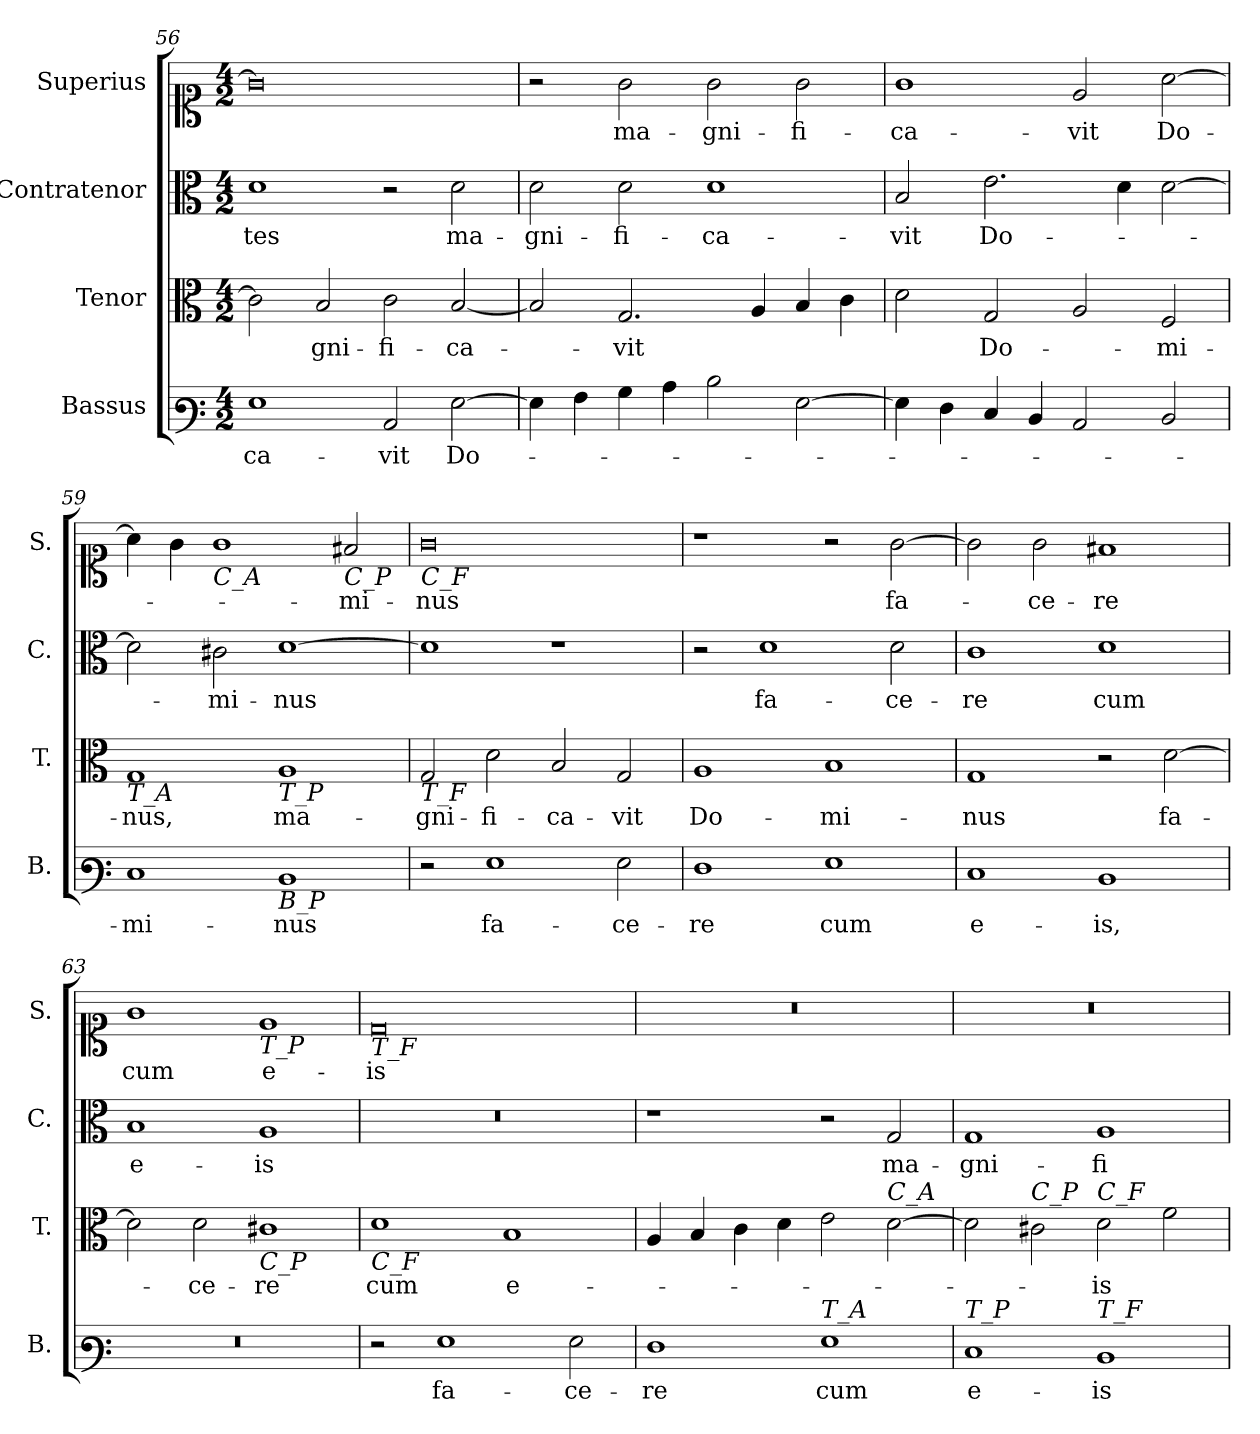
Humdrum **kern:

**kern	**text	**kern	**text	**kern	**text	**kern	**text
*part4	*part4	*part3	*part3	*part2	*part2	*part1	*part1
*staff4	*staff4	*staff3	*staff3	*staff2	*staff2	*staff1	*staff1
*I"Bassus	*	*I"Tenor	*	*I"Contratenor	*	*I"Superius	*
*I'B.	*	*I'T.	*	*I'C.	*	*I'S.	*
*clefF3	*	*clefC3	*	*clefC3	*	*clefC1	*
*k[]	*	*k[]	*	*k[]	*	*k[]	*
*M4/2	*	*M4/2	*	*M4/2	*	*M4/2	*
=56	=56	=56	=56	=56	=56	=56	=56
!	!LO:LY:b	!	!	!	!LO:LY:b	!	!
1G	-ca-	2c\]	.	1d	-tes	0g]	.
!	!	!	!LO:LY:b	!	!	!	!
.	.	2B/	-gni-	.	.	.	.
!	!LO:LY:b	!	!LO:LY:b	!	!	!	!
2C/	-vit	2c\	-fi-	2r	.	.	.
!	!LO:LY:b	!	!LO:LY:b	!	!LO:LY:b	!	!
[2G\	Do-	[2B/	-ca-	2d\	ma-	.	.
=57	=57	=57	=57	=57	=57	=57	=57
!	!	!	!	!	!LO:LY:b	!	!
4G\]	.	2B/]	.	2d\	-gni-	2r	.
4A\	.	.	.	.	.	.	.
!	!	!	!LO:LY:b	!	!LO:LY:b	!	!LO:LY:b
4B\	.	2.G/	-vit	2d\	-fi-	2g\	ma-
4c\	.	.	.	.	.	.	.
!	!	!	!	!	!LO:LY:b	!	!LO:LY:b
2d\	.	.	.	1d	-ca-	2g\	-gni-
.	.	4A/	.	.	.	.	.
!	!	!	!	!	!	!	!LO:LY:b
[2G\	.	4B/	.	.	.	2g\	-fi-
.	.	4c\	.	.	.	.	.
=58	=58	=58	=58	=58	=58	=58	=58
!	!	!	!	!	!LO:LY:b	!	!LO:LY:b
4G\]	.	2d\	.	2B/	-vit	1g	-ca-
4F\	.	.	.	.	.	.	.
!	!	!	!LO:LY:b	!	!LO:LY:b	!	!
4E/	.	2G/	Do-	2.e\	Do-	.	.
4D/	.	.	.	.	.	.	.
!	!	!	!	!	!	!	!LO:LY:b
2C/	.	2A/	.	.	.	2e/	-vit
.	.	.	.	4d\	.	.	.
!	!	!	!LO:LY:b	!	!	!	!LO:LY:b
2D/	.	2F/	mi-	[2d\	.	[2a\	Do-
=59	=59	=59	=59	=59	=59	=59	=59
!	!	!LO:TX:b:i:t=T_A	!	!	!	!	!
!	!LO:LY:b	!	!LO:LY:b	!	!	!	!
1E	-mi-	1G	-nus,	2d\]	.	4a\]	.
.	.	.	.	.	.	4g\	.
!	!	!	!	!	!	!LO:TX:b:i:t=C_A	!
!	!	!	!	!	!LO:LY:b	!	!
.	.	.	.	2c#X\	-mi-	1g	.
!	!	!LO:TX:b:i:t=T_P	!	!	!	!	!
!LO:TX:b:i:t=B_P	!	!	!	!	!	!	!
!	!LO:LY:b	!	!LO:LY:b	!	!LO:LY:b	!	!
1D	-nus	1A	ma-	[1d	-nus	.	.
!	!	!	!	!	!	!LO:TX:b:i:t=C_P	!
!	!	!	!	!	!	!	!LO:LY:b
.	.	.	.	.	.	2f#X/	-mi-
=60	=60	=60	=60	=60	=60	=60	=60
!	!	!	!	!	!	!LO:TX:b:i:t=C_F	!
!	!	!LO:TX:b:i:t=T_F	!	!	!	!	!
!	!	!	!LO:LY:b	!	!	!	!LO:LY:b
2r	.	2G/	-gni-	1d]	.	0g	-nus
!	!LO:LY:b	!	!LO:LY:b	!	!	!	!
1G	fa-	2d\	-fi-	.	.	.	.
!	!	!	!LO:LY:b	!	!	!	!
.	.	2B/	-ca-	1r	.	.	.
!	!LO:LY:b	!	!LO:LY:b	!	!	!	!
2G\	-ce-	2G/	-vit	.	.	.	.
=61	=61	=61	=61	=61	=61	=61	=61
!	!LO:LY:b	!	!LO:LY:b	!	!	!	!
1F	-re	1A	Do-	2r	.	1r	.
!	!	!	!	!	!LO:LY:b	!	!
.	.	.	.	1d	fa-	.	.
!	!LO:LY:b	!	!LO:LY:b	!	!	!	!
1G	cum	1B	-mi-	.	.	2r	.
!	!	!	!	!	!LO:LY:b	!	!LO:LY:b
.	.	.	.	2d\	-ce-	[2g\	fa-
=62	=62	=62	=62	=62	=62	=62	=62
!	!LO:LY:b	!	!LO:LY:b	!	!LO:LY:b	!	!
1E	e-	1G	-nus	1c	-re	2g\]	.
!	!	!	!	!	!	!	!LO:LY:b
.	.	.	.	.	.	2g\	-ce-
!	!LO:LY:b	!	!	!	!LO:LY:b	!	!LO:LY:b
1D	-is,	2r	.	1d	cum	1f#X	-re
!	!	!	!LO:LY:b	!	!	!	!
.	.	[2d\	fa-	.	.	.	.
=63	=63	=63	=63	=63	=63	=63	=63
!	!	!	!	!	!LO:LY:b	!	!LO:LY:b
0r	.	2d\]	.	1B	e-	1g	cum
!	!	!	!LO:LY:b	!	!	!	!
.	.	2d\	-ce-	.	.	.	.
!	!	!	!	!	!	!LO:TX:b:i:t=T_P	!
!	!	!LO:TX:b:i:t=C_P	!	!	!	!	!
!	!	!	!LO:LY:b	!	!LO:LY:b	!	!LO:LY:b
.	.	1c#X	-re	1A	-is	1e	e-
=64	=64	=64	=64	=64	=64	=64	=64
!	!	!	!	!	!	!LO:TX:b:i:t=T_F	!
!	!	!LO:TX:b:i:t=C_F	!	!	!	!	!
!	!	!	!LO:LY:b	!	!	!	!LO:LY:b
2r	.	1d	cum	0r	.	0d	-is
!	!LO:LY:b	!	!	!	!	!	!
1G	fa-	.	.	.	.	.	.
!	!	!	!LO:LY:b	!	!	!	!
.	.	1B	e-	.	.	.	.
!	!LO:LY:b	!	!	!	!	!	!
2G\	-ce-	.	.	.	.	.	.
=65	=65	=65	=65	=65	=65	=65	=65
!	!LO:LY:b	!	!	!	!	!	!
1F	-re	4A/	.	1r	.	0r	.
.	.	4B/	.	.	.	.	.
.	.	4c\	.	.	.	.	.
.	.	4d\	.	.	.	.	.
!LO:TX:a:i:t=T_A	!	!	!	!	!	!	!
!	!LO:LY:b	!	!	!	!	!	!
1G	cum	2e\	.	2r	.	.	.
!	!	!LO:TX:a:i:t=C_A	!	!	!	!	!
!	!	!	!	!	!LO:LY:b	!	!
.	.	[2d\	.	2G/	ma-	.	.
=66	=66	=66	=66	=66	=66	=66	=66
!LO:TX:a:i:t=T_P	!	!	!	!	!	!	!
!	!LO:LY:b	!	!	!	!LO:LY:b	!	!
1E	e-	2d\]	.	1G	-gni-	0r	.
!	!	!LO:TX:a:i:t=C_P	!	!	!	!	!
.	.	2c#X\	.	.	.	.	.
!	!	!LO:TX:a:i:t=C_F	!	!	!	!	!
!LO:TX:a:i:t=T_F	!	!	!	!	!	!	!
!	!LO:LY:b	!	!LO:LY:b	!	!LO:LY:b	!	!
1D	-is	2d\	-is	1A	-fi-	.	.
.	.	2f\	.	.	.	.	.
=	=	=	=	=	=	=	=
*-	*-	*-	*-	*-	*-	*-	*-
